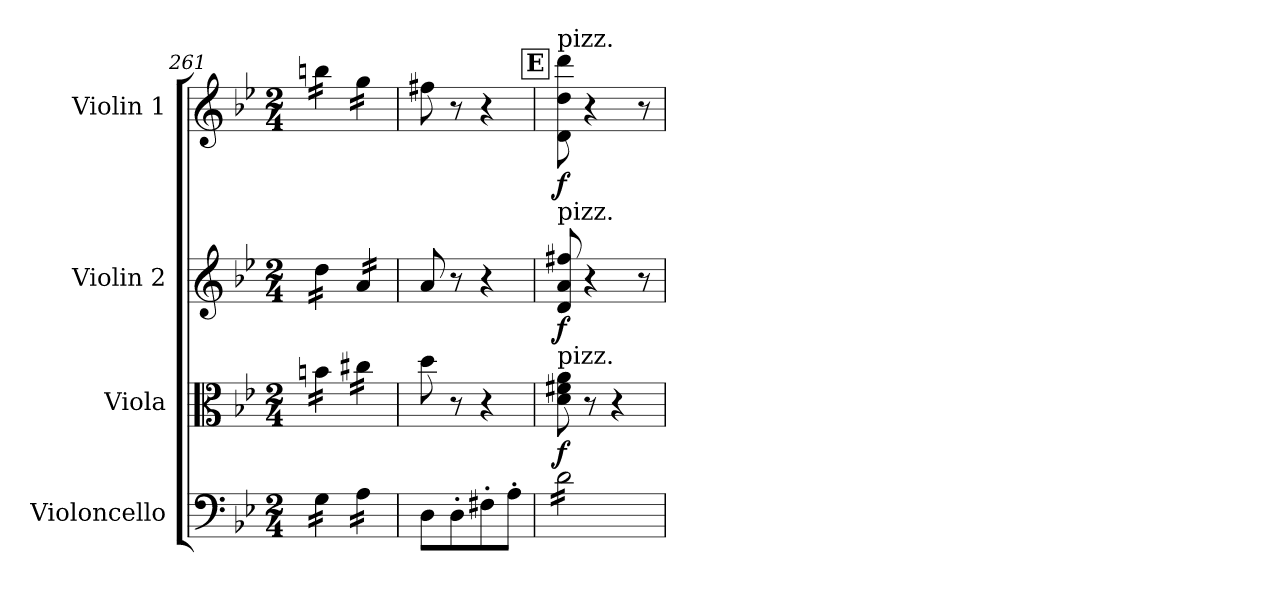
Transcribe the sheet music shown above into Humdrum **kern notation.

**kern	**kern	**dynam	**kern	**dynam	**kern	**dynam
*part4	*part3	*part3	*part2	*part2	*part1	*part1
*staff4	*staff3	*staff3	*staff2	*staff2	*staff1	*staff1
*I"Violoncello	*I"Viola	*	*I"Violin 2	*	*I"Violin 1	*
*I'Vc	*I'Vla	*	*I'Vln	*	*I'Vln	*
*clefF4	*clefC3	*	*clefG2	*	*clefG2	*
*k[b-e-]	*k[b-e-]	*	*k[b-e-]	*	*k[b-e-]	*
*M2/4	*M2/4	*	*M2/4	*	*M2/4	*
=261	=261	=261	=261	=261	=261	=261
*tremolo	*	*	*	*	*	*
*	*tremolo	*	*	*	*	*
*	*	*	*tremolo	*	*	*
*	*	*	*	*	*tremolo	*
16G\LL	16bn\LL	.	16dd\LL	.	16bbn\LL	.
16G\	16bn\	.	16dd\	.	16bbn\	.
16G\	16bn\	.	16dd\	.	16bbn\	.
16G\JJ	16bn\JJ	.	16dd\JJ	.	16bbn\JJ	.
16A\LL	16cc#X\LL	.	16a/LL	.	16gg\LL	.
16A\	16cc#X\	.	16a/	.	16gg\	.
16A\	16cc#X\	.	16a/	.	16gg\	.
16A\JJ	16cc#X\JJ	.	16a/JJ	.	16gg\JJ	.
*	*	*	*	*	*Xtremolo	*
*	*	*	*Xtremolo	*	*	*
*	*Xtremolo	*	*	*	*	*
*Xtremolo	*	*	*	*	*	*
=262	=262	=262	=262	=262	=262	=262
8D\L	8dd\	.	8a/	.	8ff#X\	.
8D'\	8r	.	8r	.	8r	.
8F#X'\	4r	.	4r	.	4r	.
8A'\J	.	.	.	.	.	.
!!LO:REH:place=s1:a:B:cj:fs=14:t=E
=263	=263	=263	=263	=263	=263	=263
!	!	!	!	!	!LO:TX:a:t=pizz.	!
!	!	!	!LO:TX:a:t=pizz.	!	!	!
!	!LO:TX:a:t=pizz.	!	!	!	!	!
!	!	!LO:DY:b	!	!LO:DY:b	!	!LO:DY:b
*tremolo	*	*	*	*	*	*
16d\LL	8d\ 8f#X\ 8a\	f	8d/ 8a/ 8ff#X/	f	8d\ 8dd\ 8ddd\	f
16d\	.	.	.	.	.	.
16d\	8r	.	4r	.	4r	.
16d\	.	.	.	.	.	.
16d\	4r	.	.	.	.	.
16d\	.	.	.	.	.	.
16d\	.	.	8r	.	8r	.
16d\JJ	.	.	.	.	.	.
*Xtremolo	*	*	*	*	*	*
=	=	=	=	=	=	=
*-	*-	*-	*-	*-	*-	*-
